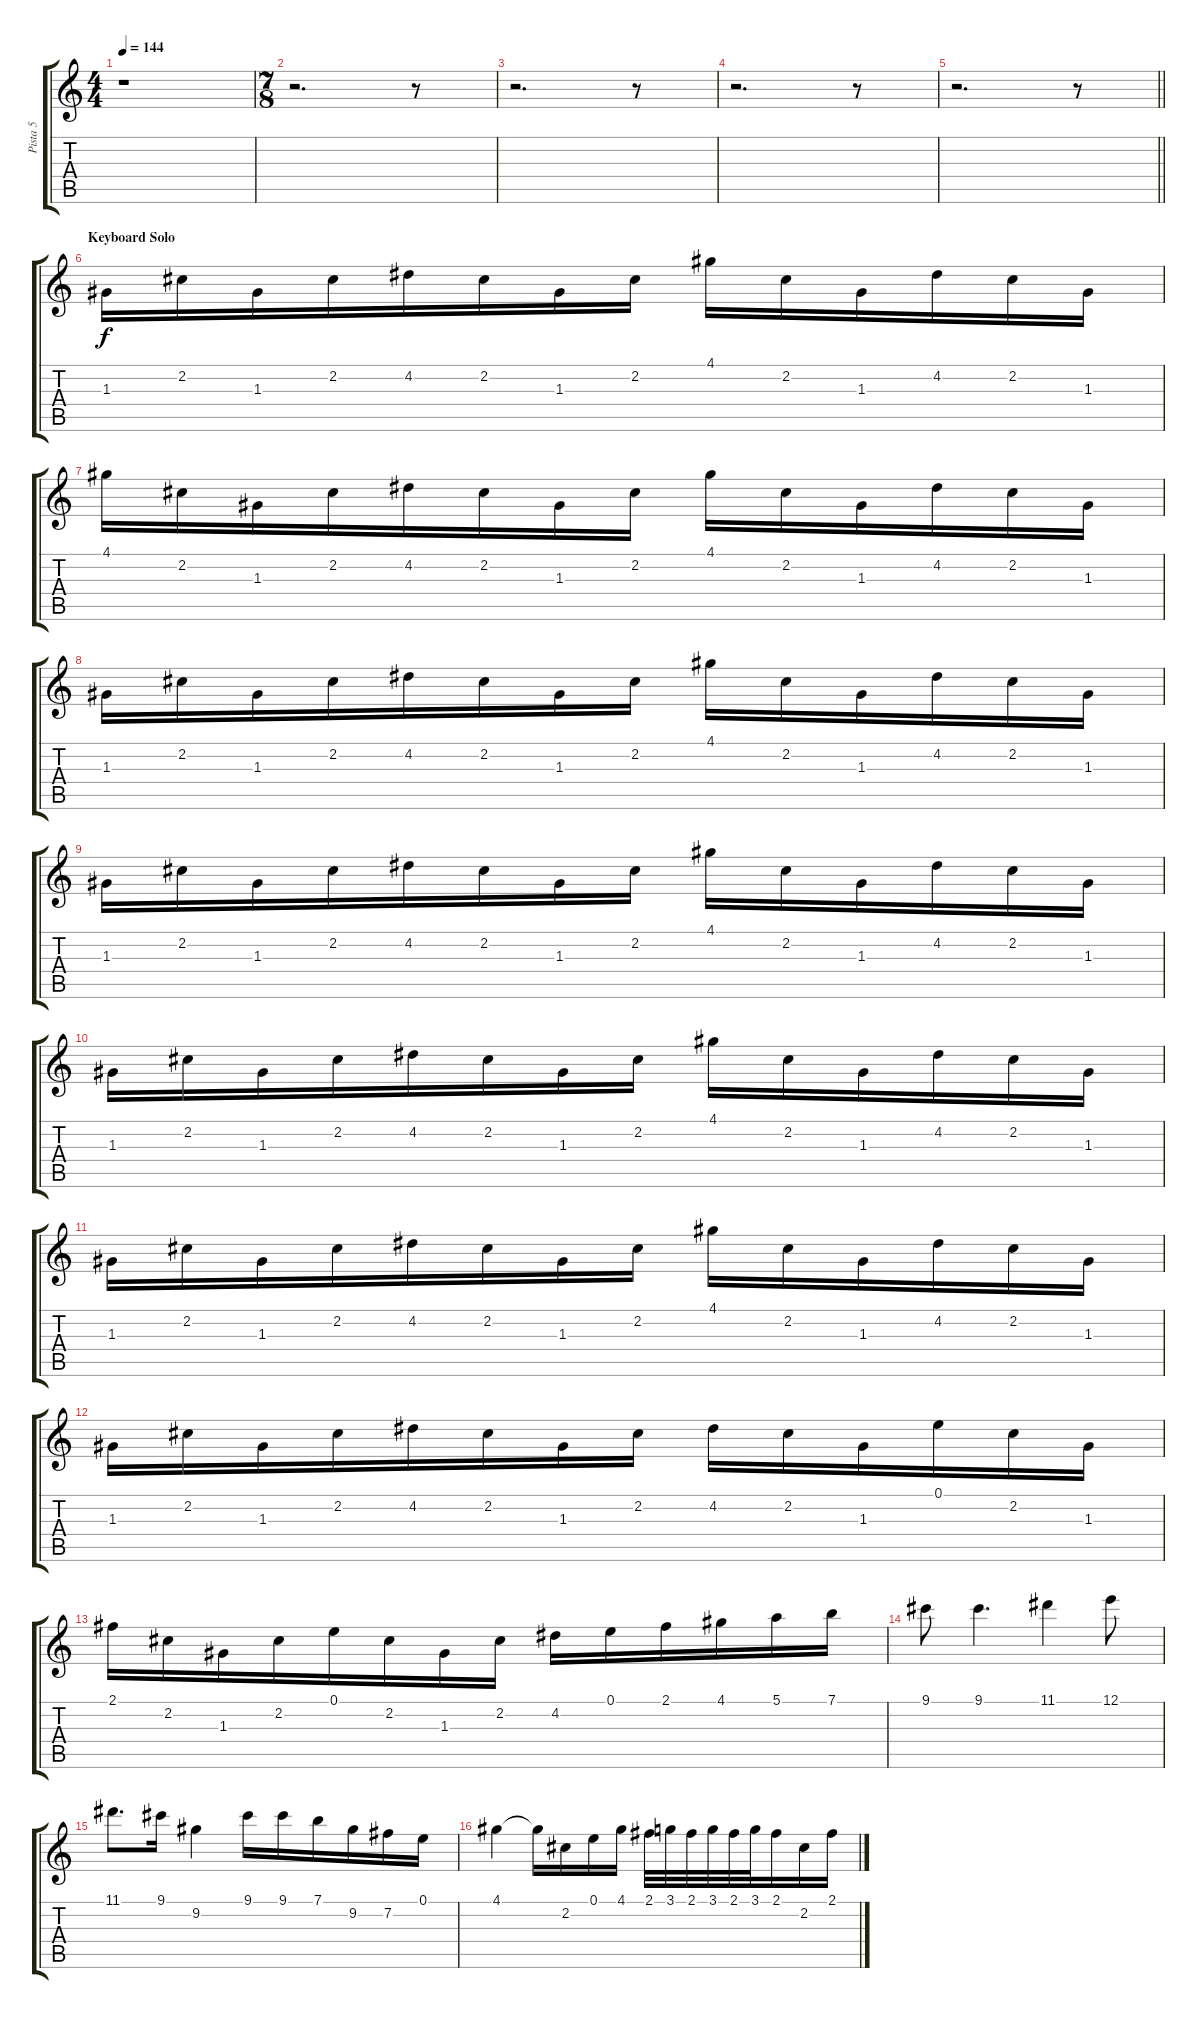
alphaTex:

\track ("Pista 5" "Pista 5") {instrument acousticguitarnylon}
\staff {score tabs}
\tuning (E4 B3 G3 D3 A2 E2) {hide}
\ts (4 4)
\tempo 144
\clef g2
\ks c
r.1{dy f} |
\ts (7 8)
r.2{d} r.8 |
r.2{d} r.8 |
r.2{d} r.8 |
\barLineRight lightlight
r.2{d} r.8 |
\section ("" "Keyboard Solo")
1.3.16{instrument lead2sawtooth} 2.2.16 1.3.16 2.2.16 4.2.16 2.2.16 1.3.16 2.2.16 4.1.16 2.2.16 1.3.16 4.2.16 2.2.16 1.3.16 |
4.1.16 2.2.16 1.3.16 2.2.16 4.2.16 2.2.16 1.3.16 2.2.16 4.1.16 2.2.16 1.3.16 4.2.16 2.2.16 1.3.16 |
1.3.16 2.2.16 1.3.16 2.2.16 4.2.16 2.2.16 1.3.16 2.2.16 4.1.16 2.2.16 1.3.16 4.2.16 2.2.16 1.3.16 |
1.3.16 2.2.16 1.3.16 2.2.16 4.2.16 2.2.16 1.3.16 2.2.16 4.1.16 2.2.16 1.3.16 4.2.16 2.2.16 1.3.16 |
1.3.16 2.2.16 1.3.16 2.2.16 4.2.16 2.2.16 1.3.16 2.2.16 4.1.16 2.2.16 1.3.16 4.2.16 2.2.16 1.3.16 |
1.3.16 2.2.16 1.3.16 2.2.16 4.2.16 2.2.16 1.3.16 2.2.16 4.1.16 2.2.16 1.3.16 4.2.16 2.2.16 1.3.16 |
1.3.16 2.2.16 1.3.16 2.2.16 4.2.16 2.2.16 1.3.16 2.2.16 4.2.16 2.2.16 1.3.16 0.1.16 2.2.16 1.3.16 |
2.1.16 2.2.16 1.3.16 2.2.16 0.1.16 2.2.16 1.3.16 2.2.16 4.2.16 0.1.16 2.1.16 4.1.16 5.1.16 7.1.16 |
9.1.8 9.1.4{d} 11.1.4 12.1.8 |
11.1.8{d} 9.1.16 9.2.4 9.1.16 9.1.16 7.1.16 9.2.16 7.2.16 0.1.16 |
4.1.4 4.1{t}.16 2.2.16 0.1.16 4.1.16 2.1.32 3.1.32 2.1.32 3.1.32 2.1.32 3.1.32 2.1.16 2.2.16 2.1.16
